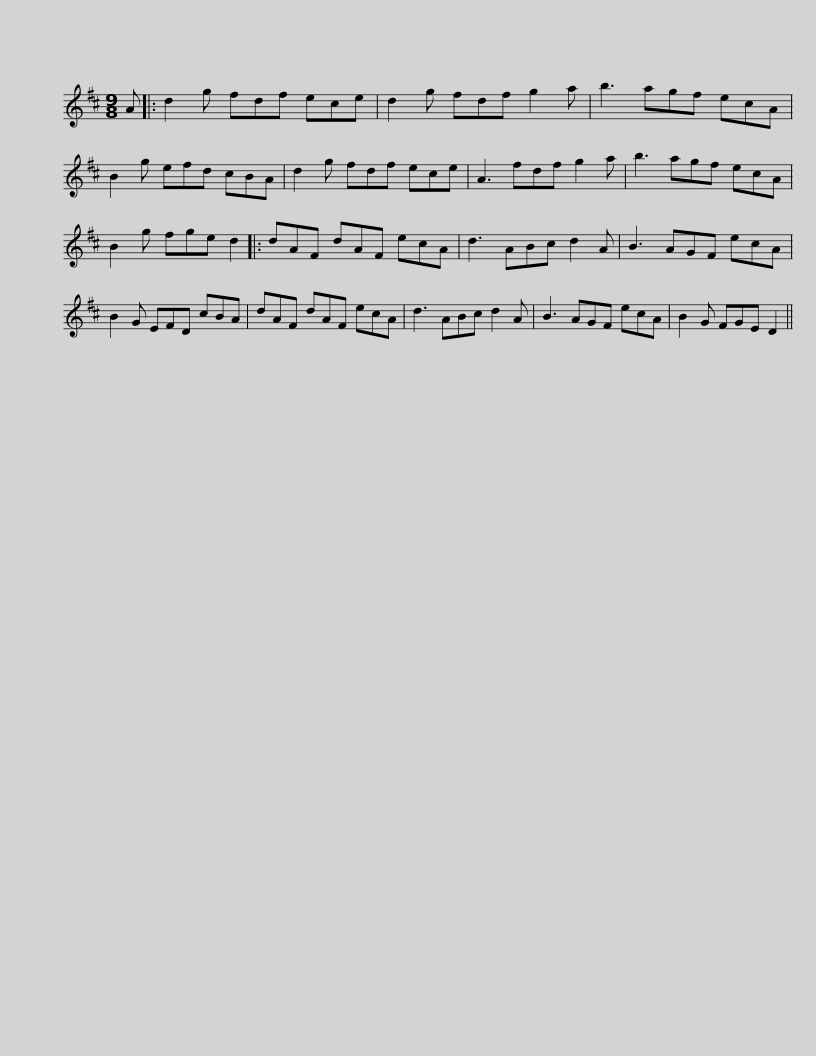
X:1
L:1/8
M:9/8
I:linebreak $
K:D
V:1 treble
V:1
 A |: d2 g fdf ece | d2 g fdf g2 a | b3 agf ecA | B2 g efd cBA | %5
 d2 g fdf ece |$ A3 fdf g2 a | b3 agf ecA | B2 g fge d2 |: dAF dAF ecA | %10
 d3 ABc d2 A | B3 AGF ecA |$ B2 G EFD cBA | dAF dAF ecA | d3 ABc d2 A | %15
 B3 AGF ecA | B2 G FGE D2 || %17
